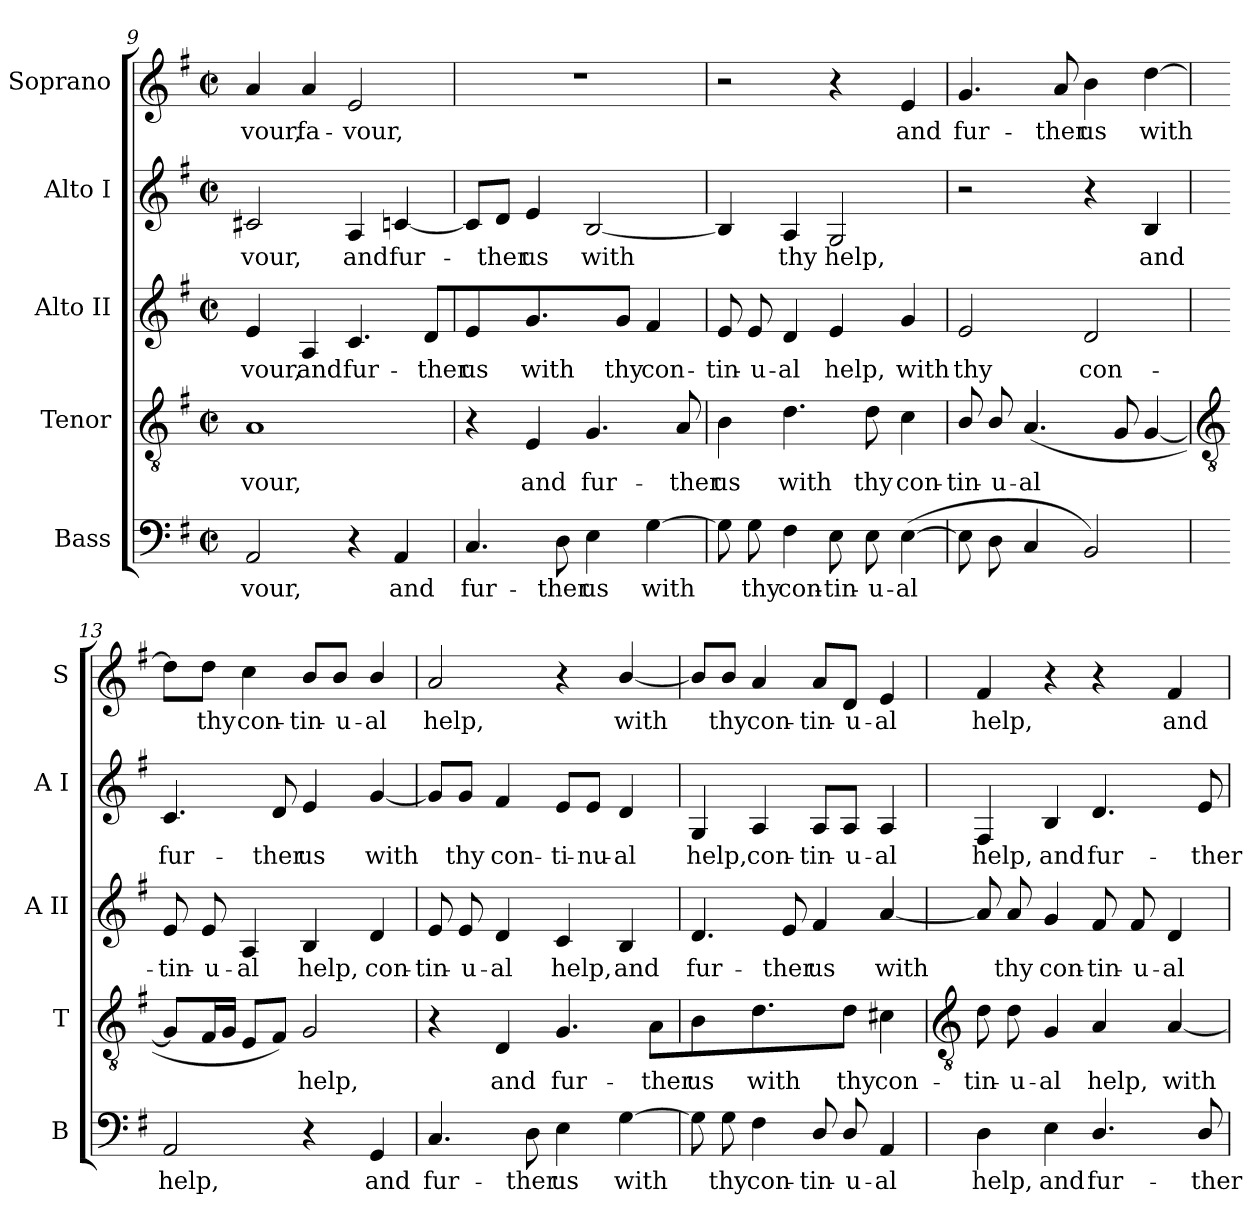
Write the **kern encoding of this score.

**kern	**text	**kern	**text	**kern	**text	**kern	**text	**kern	**text
*part5	*part5	*part4	*part4	*part3	*part3	*part2	*part2	*part1	*part1
*staff5	*staff5	*staff4	*staff4	*staff3	*staff3	*staff2	*staff2	*staff1	*staff1
*I"Bass	*	*I"Tenor	*	*I"Alto II	*	*I"Alto I	*	*I"Soprano	*
*I'B	*	*I'T	*	*I'A II	*	*I'A I	*	*I'S	*
!!LO:LB:g=z
*clefF4	*	*clefGv2	*	*clefG2	*	*clefG2	*	*clefG2	*
*k[f#]	*	*k[f#]	*	*k[f#]	*	*k[f#]	*	*k[f#]	*
*G:	*	*G:	*	*G:	*	*G:	*	*G:	*
*M2/2	*	*M2/2	*	*M2/2	*	*M2/2	*	*M2/2	*
*met(c|)	*	*met(c|)	*	*met(c|)	*	*met(c|)	*	*met(c|)	*
=9	=9	=9	=9	=9	=9	=9	=9	=9	=9
!	!LO:LY:b	!	!LO:LY:b	!	!LO:LY:b	!	!LO:LY:b	!	!LO:LY:b
2AA	vour,	1A	vour,	4e	vour,	2c#X	vour,	4a	vour,
!	!	!	!	!	!LO:LY:b	!	!	!	!LO:LY:b
.	.	.	.	4A	and	.	.	4a	fa-
!	!	!	!	!	!LO:LY:b	!	!LO:LY:b	!	!LO:LY:b
4r	.	.	.	4.c	fur-	4A	and	2e	-vour,
!	!LO:LY:b	!	!	!	!	!	!LO:LY:b	!	!
4AA	and	.	.	.	.	[4cn	fur-	.	.
!	!	!	!	!	!LO:LY:b	!	!	!	!
.	.	.	.	8dL	-ther	.	.	.	.
=10	=10	=10	=10	=10	=10	=10	=10	=10	=10
!	!LO:LY:b	!	!	!	!LO:LY:b	!	!	!	!
4.C	fur-	4r	.	4e	us	8c/L]	.	1r	.
!	!	!	!	!	!	!	!LO:LY:b	!	!
.	.	.	.	.	.	8d/J	ther	.	.
!	!	!	!LO:LY:b	!	!LO:LY:b	!	!LO:LY:b	!	!
.	.	4E	and	4.g	with	4e	us	.	.
!	!LO:LY:b	!	!	!	!	!	!	!	!
8D	-ther	.	.	.	.	.	.	.	.
!	!LO:LY:b	!	!LO:LY:b	!	!	!	!LO:LY:b	!	!
4E	us	4.G	fur-	.	.	[2B	with	.	.
!	!	!	!	!	!LO:LY:b	!	!	!	!
.	.	.	.	8gJ	thy	.	.	.	.
!	!LO:LY:b	!	!	!	!LO:LY:b	!	!	!	!
[4G	with	.	.	4f#	con-	.	.	.	.
!	!	!	!LO:LY:b	!	!	!	!	!	!
.	.	8A	-ther	.	.	.	.	.	.
=11	=11	=11	=11	=11	=11	=11	=11	=11	=11
!	!	!	!LO:LY:b	!	!LO:LY:b	!	!	!	!
8G]	.	4B	us	8e	-tin-	4B]	.	2r	.
!	!LO:LY:b	!	!	!	!LO:LY:b	!	!	!	!
8G	thy	.	.	8e	-u-	.	.	.	.
!	!LO:LY:b	!	!LO:LY:b	!	!LO:LY:b	!	!LO:LY:b	!	!
4F#	con-	4.d	with	4d	-al	4A	thy	.	.
!	!LO:LY:b	!	!	!	!LO:LY:b	!	!LO:LY:b	!	!
8E	-tin-	.	.	4e	help,	2G	help,	4r	.
!	!LO:LY:b	!	!LO:LY:b	!	!	!	!	!	!
8E	-u-	8d	thy	.	.	.	.	.	.
!	!LO:LY:b	!	!LO:LY:b	!	!LO:LY:b	!	!	!	!LO:LY:b
(<[4E	-al	4c	con-	4g	with	.	.	4e	and
=12	=12	=12	=12	=12	=12	=12	=12	=12	=12
!	!	!	!LO:LY:b	!	!LO:LY:b	!	!	!	!LO:LY:b
8EL]	.	8B/	-tin-	2e	thy	2r	.	4.g	fur-
!	!	!	!LO:LY:b	!	!	!	!	!	!
8D	.	8B/	-u-	.	.	.	.	.	.
!	!	!	!LO:LY:b	!	!	!	!	!	!
4C	.	(<4.A	-al	.	.	.	.	.	.
!	!	!	!	!	!	!	!	!	!LO:LY:b
.	.	.	.	.	.	.	.	8a	-ther
!	!	!	!	!	!LO:LY:b	!	!	!	!LO:LY:b
2BB)	.	.	.	2d	con-	4r	.	4b	us
.	.	8GL	.	.	.	.	.	.	.
!	!	!	!	!	!	!	!LO:LY:b	!	!LO:LY:b
.	.	[4G	.	.	.	4B	and	[4dd	with
!!LO:LB:g=z
=13	=13	=13	=13	=13	=13	=13	=13	=13	=13
*	*	*clefGv2	*	*	*	*	*	*	*
!	!LO:LY:b	!	!	!	!LO:LY:b	!	!LO:LY:b	!	!
2AA	help,	8GL]	.	8e	-tin-	4.c	fur-	8dd\L]	.
!	!	!	!	!	!LO:LY:b	!	!	!	!LO:LY:b
.	.	16F#L	.	8e	-u-	.	.	8dd\J	thy
.	.	16GJJ	.	.	.	.	.	.	.
!	!	!	!	!	!LO:LY:b	!	!	!	!LO:LY:b
.	.	8EL	.	4A	-al	.	.	4cc	con-
!	!	!	!	!	!	!	!LO:LY:b	!	!
.	.	8F#J)	.	.	.	8d	-ther	.	.
!	!	!	!LO:LY:b	!	!LO:LY:b	!	!LO:LY:b	!	!LO:LY:b
4r	.	2G	help,	4B	help,	4e	us	8b/L	-tin-
!	!	!	!	!	!	!	!	!	!LO:LY:b
.	.	.	.	.	.	.	.	8b/J	-u-
!	!LO:LY:b	!	!	!	!LO:LY:b	!	!LO:LY:b	!	!LO:LY:b
4GG	and	.	.	4d	con-	[4g	with	4b/	-al
=14	=14	=14	=14	=14	=14	=14	=14	=14	=14
!	!LO:LY:b	!	!	!	!LO:LY:b	!	!	!	!LO:LY:b
4.C	fur-	4r	.	8e	-tin-	8g/L]	.	2a	help,
!	!	!	!	!	!LO:LY:b	!	!LO:LY:b	!	!
.	.	.	.	8e	-u-	8g/J	thy	.	.
!	!	!	!LO:LY:b	!	!LO:LY:b	!	!LO:LY:b	!	!
.	.	4D	and	4d	-al	4f#	con-	.	.
!	!LO:LY:b	!	!	!	!	!	!	!	!
8D	-ther	.	.	.	.	.	.	.	.
!	!LO:LY:b	!	!LO:LY:b	!	!LO:LY:b	!	!LO:LY:b	!	!
4E	us	4.G	fur-	4c	help,	8e/L	-ti-	4r	.
!	!	!	!	!	!	!	!LO:LY:b	!	!
.	.	.	.	.	.	8e/J	-nu-	.	.
!	!LO:LY:b	!	!	!	!LO:LY:b	!	!LO:LY:b	!	!LO:LY:b
[4G	with	.	.	4B	and	4d	-al	[4b/	with
!	!	!	!LO:LY:b	!	!	!	!	!	!
.	.	8AL	-ther	.	.	.	.	.	.
=15	=15	=15	=15	=15	=15	=15	=15	=15	=15
!	!	!	!LO:LY:b	!	!LO:LY:b	!	!LO:LY:b	!	!
8G]	.	4B	us	4.d	fur-	4G	help,	8b/L]	.
!	!LO:LY:b	!	!	!	!	!	!	!	!LO:LY:b
8G	thy	.	.	.	.	.	.	8b/J	thy
!	!LO:LY:b	!	!LO:LY:b	!	!	!	!LO:LY:b	!	!LO:LY:b
4F#	con-	4.d	with	.	.	4A	con-	4a	con-
!	!	!	!	!	!LO:LY:b	!	!	!	!
.	.	.	.	8e	-ther	.	.	.	.
!	!LO:LY:b	!	!	!	!LO:LY:b	!	!LO:LY:b	!	!LO:LY:b
8D/	-tin-	.	.	4f#	us	8A/L	-tin-	8a/L	-tin-
!	!LO:LY:b	!	!LO:LY:b	!	!	!	!LO:LY:b	!	!LO:LY:b
8D/	-u-	8dJ	thy	.	.	8A/J	-u-	8d/J	-u-
!	!LO:LY:b	!	!LO:LY:b	!	!LO:LY:b	!	!LO:LY:b	!	!LO:LY:b
4AA	-al	4c#X	con-	[4a	with	4A	-al	4e	-al
!!LO:LB:g=z
=16	=16	=16	=16	=16	=16	=16	=16	=16	=16
*	*	*clefGv2	*	*	*	*	*	*	*
!	!LO:LY:b	!	!LO:LY:b	!	!	!	!LO:LY:b	!	!LO:LY:b
4D	help,	8d	-tin-	8a]	.	4F#	help,	4f#	help,
!	!	!	!LO:LY:b	!	!LO:LY:b	!	!	!	!
.	.	8d	-u-	8a	thy	.	.	.	.
!	!LO:LY:b	!	!LO:LY:b	!	!LO:LY:b	!	!LO:LY:b	!	!
4E	and	4G	-al	4g	con-	4B	and	4r	.
!	!LO:LY:b	!	!LO:LY:b	!	!LO:LY:b	!	!LO:LY:b	!	!
4.D/	fur-	4A	help,	8f#	-tin-	4.d	fur-	4r	.
!	!	!	!	!	!LO:LY:b	!	!	!	!
.	.	.	.	8f#	-u-	.	.	.	.
!	!	!	!LO:LY:b	!	!LO:LY:b	!	!	!	!LO:LY:b
.	.	[4A	with	4d	-al	.	.	4f#	and
!	!LO:LY:b	!	!	!	!	!	!LO:LY:b	!	!
8D/	-ther	.	.	.	.	8e	-ther	.	.
=	=	=	=	=	=	=	=	=	=
*-	*-	*-	*-	*-	*-	*-	*-	*-	*-
